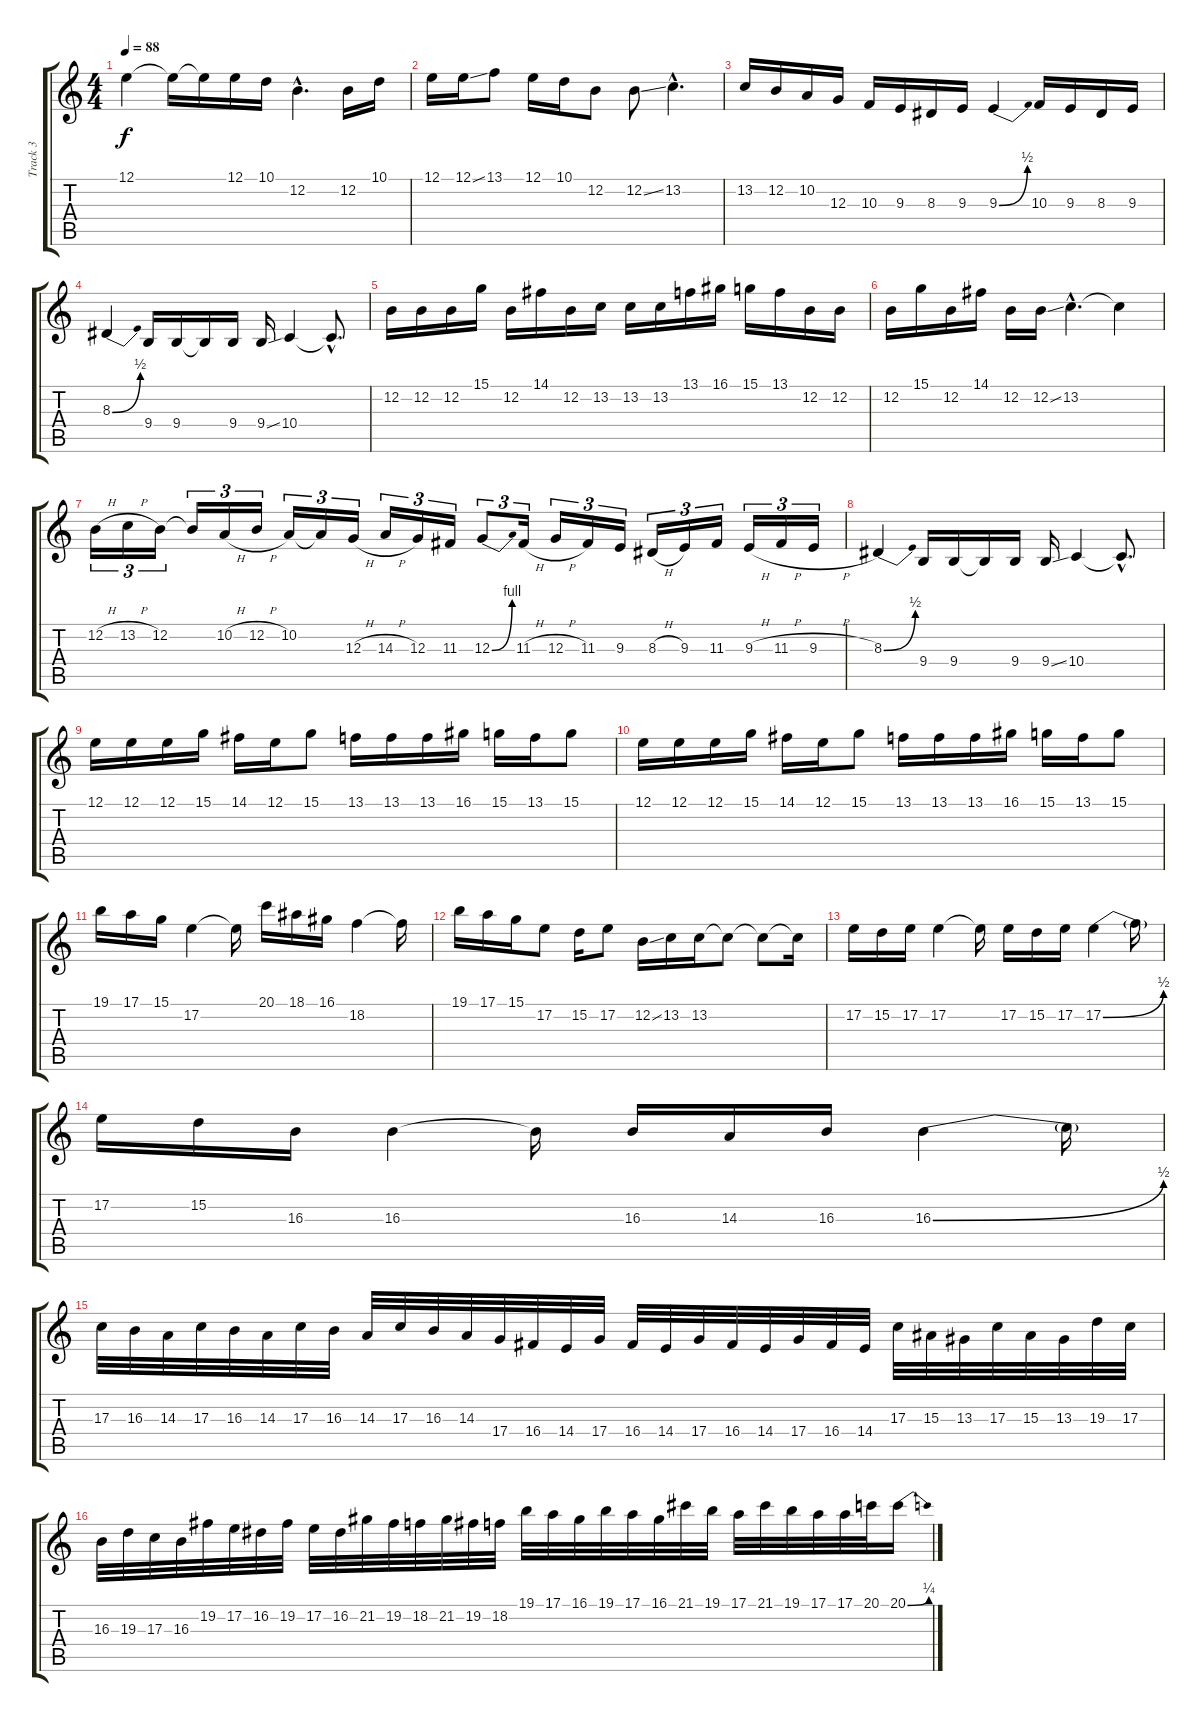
\track ("Track 3" "Track 3") {instrument lead5charang}
\staff {score tabs}
\tuning (E4 B3 G3 D3 A2 E2) {hide}
\ts (4 4)
\tempo 88
\clef g2
\ks c
12.1.4{dy f} 12.1{t}.16 12.1{t}.16 12.1.16 10.1.16 12.2{hac}.4{d} 12.2.16 10.1.16 |
12.1.16 12.1{ss}.16 13.1.8 12.1.16 10.1.16 12.2.8 12.2{ss}.8 13.2{hac}.4{d} |
13.2.16 12.2.16 10.2.16 12.3.16 10.3.16 9.3.16 8.3.16 9.3.16 9.3{be (bend 0 0 60 2)}.4 10.3.16 9.3.16 8.3.16 9.3.16 |
8.3{be (bend 0 0 60 2)}.4 9.4.16 9.4.16 9.4{t}.16 9.4.16 9.4{ss}.16 10.4.4 10.4{hac t}.8{d} |
12.2.16 12.2.16 12.2.16 15.1.16 12.2.16 14.1.16 12.2.16 13.2.16 13.2.16 13.2.16 13.1.16 16.1.16 15.1.16 13.1.16 12.2.16 12.2.16 |
12.2.16 15.1.16 12.2.16 14.1.16 12.2.16 12.2{ss}.16 13.2{hac}.4{d} 13.2{t}.4 |
12.2{h}.16{tu (3 2)} 13.2{h}.16{tu (3 2)} 12.2.16{tu (3 2)} 12.2{t}.16{tu (3 2)} 10.2{h}.16{tu (3 2)} 12.2{h}.16{tu (3 2)} 10.2.16{tu (3 2)} 10.2{t}.16{tu (3 2)} 12.3{h}.16{tu (3 2)} 14.3{h}.16{tu (3 2)} 12.3.16{tu (3 2)} 11.3.16{tu (3 2)} 12.3{be (bend 0 0 60 4)}.8{tu (3 2)} 11.3{h}.16{tu (3 2)} 12.3{h}.16{tu (3 2)} 11.3.16{tu (3 2)} 9.3.16{tu (3 2)} 8.3{h}.16{tu (3 2)} 9.3.16{tu (3 2)} 11.3.16{tu (3 2)} 9.3{h}.16{tu (3 2)} 11.3{h}.16{tu (3 2)} 9.3{h}.16{tu (3 2)} |
8.3{be (bend 0 0 60 2)}.4 9.4.16 9.4.16 9.4{t}.16 9.4.16 9.4{ss}.16 10.4.4 10.4{hac t}.8{d} |
12.1.16 12.1.16 12.1.16 15.1.16 14.1.16 12.1.16 15.1.8 13.1.16 13.1.16 13.1.16 16.1.16 15.1.16 13.1.16 15.1.8 |
12.1.16 12.1.16 12.1.16 15.1.16 14.1.16 12.1.16 15.1.8 13.1.16 13.1.16 13.1.16 16.1.16 15.1.16 13.1.16 15.1.8 |
19.1.16 17.1.16 15.1.16 17.2.4 17.2{t}.16 20.1.16 18.1.16 16.1.16 18.2.4 18.2{t}.16 |
19.1.16 17.1.16 15.1.16 17.2.8 15.2.16 17.2.8 12.2{ss}.16 13.2.16 13.2.16 13.2{t}.8 13.2{t}.8 13.2{t}.16 |
17.2.16 15.2.16 17.2.16 17.2.4 17.2{t}.16 17.2.16 15.2.16 17.2.16 17.2{be (bend 0 0 60 2)}.4 17.2{t}.16 |
17.2.16 15.2.16 16.3.16 16.3.4 16.3{t}.16 16.3.16 14.3.16 16.3.16 16.3{be (bend 0 0 60 2)}.4 16.3{t}.16 |
17.3.32 16.3.32 14.3.32 17.3.32 16.3.32 14.3.32 17.3.32 16.3.32 14.3.32 17.3.32 16.3.32 14.3.32 17.4.32 16.4.32 14.4.32 17.4.32 16.4.32 14.4.32 17.4.32 16.4.32 14.4.32 17.4.32 16.4.32 14.4.32 17.3.32 15.3.32 13.3.32 17.3.32 15.3.32 13.3.32 19.3.32 17.3.32 |
16.3.32 19.3.32 17.3.32 16.3.32 19.2.32 17.2.32 16.2.32 19.2.32 17.2.32 16.2.32 21.2.32 19.2.32 18.2.32 21.2.32 19.2.32 18.2.32 19.1.32 17.1.32 16.1.32 19.1.32 17.1.32 16.1.32 21.1.32 19.1.32 17.1.32 21.1.32 19.1.32 17.1.32 17.1.32 20.1.32 20.1{be (bend 0 0 60 1)}.16
